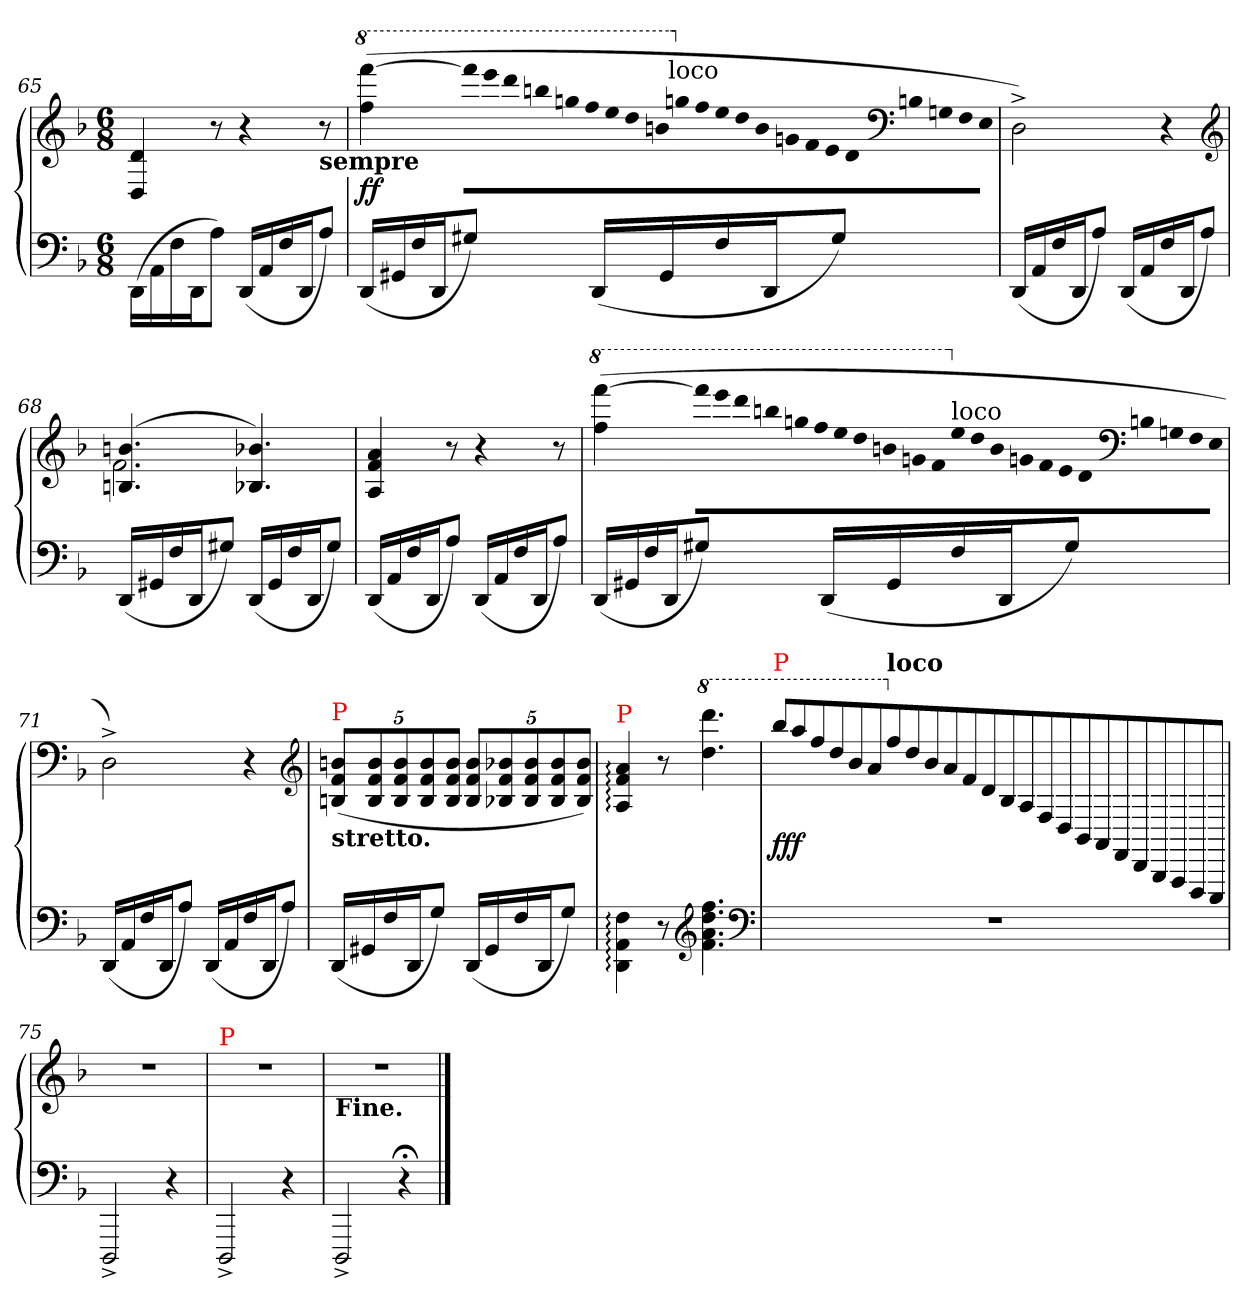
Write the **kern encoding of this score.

**kern	**kern	**dynam
*part1	*part1	*part1
*staff2	*staff1	*staff1/2
*clefF4	*clefG2	*
*k[b-]	*k[b-]	*
*d:	*d:	*
*M6/8	*M6/8	*
=65	=65	=65
(>16DD\LL	4d/ 4D/	.
16AA\	.	.
16F\	.	.
16DD\J	.	.
8AJ)	8r	.
(>16DDLL	4r	.
16AA	.	.
16F	.	.
16DDJ	.	.
!	!LO:TX:b:B:t=sempre	!
8AJ)	8r	.
=66	=66	=66
*	*8va	*
(<16DDLL	(>[4ffff 4fff	ff
16GG#X	.	.
16F	.	.
16DDJ	.	.
*	*Xtuplet	*
!	!LO:N:vis=8	!
8G#XJ)	44ffff!\L]	.
!	!LO:N:vis=8	!
.	44eeee!	.
!	!LO:N:vis=8	!
.	44dddd!	.
!	!LO:N:vis=8	!
.	44bbbn!	.
!	!LO:N:vis=8	!
.	44gggn!	.
!	!LO:N:vis=8	!
.	44fff!	.
(<16DDLL	.	.
!	!LO:N:vis=8	!
.	44eee!	.
!	!LO:N:vis=8	!
.	44ddd!	.
!	!LO:N:vis=8	!
.	44bbn!	.
16GG#	.	.
*	*X8va	*
!	!LO:TX:a:t=loco	!
!	!LO:N:vis=8	!
.	44ggn!	.
!	!LO:N:vis=8	!
.	44ff!	.
!	!LO:N:vis=8	!
16F	44ee!	.
!	!LO:N:vis=8	!
.	44dd!	.
!	!LO:N:vis=8	!
.	44b!	.
16DDJ	.	.
!	!LO:N:vis=8	!
.	44gn!	.
!	!LO:N:vis=8	!
.	44f!	.
!	!LO:N:vis=8	!
.	44e!	.
8G#J)	.	.
!	!LO:N:vis=8	!
.	44d!	.
*	*clefF4	*
!	!LO:N:vis=8	!
.	44Bn!	.
!	!LO:N:vis=8	!
.	44Gn!	.
!	!LO:N:vis=8	!
.	44F!	.
!	!LO:N:vis=8	!
.	44E!J	.
=67	=67	=67
(<16DDLL	2D^<)	.
16AA	.	.
16F	.	.
16DDJ	.	.
8AJ)	.	.
(<16DDLL	.	.
16AA	.	.
16F	4r	.
16DDJ	.	.
8AJ)	.	.
*	*clefG2	*
=68	=68	=68
*	*^	*
(<16DDLL	(>4.bn 4.Bn	2.f	.
16GG#X	.	.	.
16F	.	.	.
16DDJ	.	.	.
8G#XJ)	.	.	.
(<16DDLL	4.b-X 4.B-X)	.	.
16GG#	.	.	.
16F	.	.	.
16DDJ	.	.	.
8G#J)	.	.	.
*	*v	*v	*
=69	=69	=69
(<16DDLL	4a 4f 4A	.
16AA	.	.
16F	.	.
16DDJ	.	.
8AJ)	8r	.
(<16DDLL	4r	.
16AA	.	.
16F	.	.
16DDJ	.	.
8AJ)	8r	.
=70	=70	=70
*	*8va	*
(<16DDLL	(>[4ffff 4fff	.
16GG#X	.	.
16F	.	.
16DDJ	.	.
!	!LO:N:vis=8	!
8G#XJ)	44ffff!\L]	.
!	!LO:N:vis=8	!
.	44eeee!	.
!	!LO:N:vis=8	!
.	44dddd!	.
!	!LO:N:vis=8	!
.	44bbbn!	.
!	!LO:N:vis=8	!
.	44gggn!	.
!	!LO:N:vis=8	!
.	44fff!	.
(<16DDLL	.	.
!	!LO:N:vis=8	!
.	44eee!	.
!	!LO:N:vis=8	!
.	44ddd!	.
!	!LO:N:vis=8	!
.	44bbn!	.
16GG#	.	.
!	!LO:N:vis=8	!
.	44ggn!	.
!	!LO:N:vis=8	!
.	44ff!	.
*	*X8va	*
!	!LO:TX:a:t=loco	!
!	!LO:N:vis=8	!
16F	44ee!	.
!	!LO:N:vis=8	!
.	44dd!	.
!	!LO:N:vis=8	!
.	44b!	.
16DDJ	.	.
!	!LO:N:vis=8	!
.	44gn!	.
!	!LO:N:vis=8	!
.	44f!	.
!	!LO:N:vis=8	!
.	44e!	.
8G#J)	.	.
!	!LO:N:vis=8	!
.	44d!	.
*	*clefF4	*
!	!LO:N:vis=8	!
.	44Bn!	.
!	!LO:N:vis=8	!
.	44Gn!	.
!	!LO:N:vis=8	!
.	44F!	.
!	!LO:N:vis=8	!
.	44E!J	.
=71	=71	=71
(<16DDLL	2D^<)	.
16AA	.	.
16F	.	.
16DDJ	.	.
8AJ)	.	.
(<16DDLL	.	.
16AA	.	.
16F	4r	.
16DDJ	.	.
8AJ)	.	.
*	*clefG2	*
=72	=72	=72
*	*tuplet	*
*	*Xbrackettup	*
!	!LO:TX:b:B:t=stretto.	!
!	!LO:TX:a:color=red:t=P	!
(<16DDLL	(>40%3bn 40%3f 40%3BnLL	.
16GG#X	.	.
.	40%3b 40%3f 40%3B	.
16F	.	.
.	40%3b 40%3f 40%3B	.
16DDJ	.	.
.	40%3b 40%3f 40%3B	.
8GJ)	.	.
.	40%3b 40%3f 40%3BJJ	.
(<16DD/LL	40%3b 40%3f 40%3BLL	.
16GG#	.	.
.	40%3b-X 40%3f 40%3B-X	.
16F	.	.
.	40%3b- 40%3f 40%3B-	.
16DDJ	.	.
.	40%3b- 40%3f 40%3B-	.
8GJ)	.	.
.	40%3b- 40%3f 40%3B-JJ)	.
=73	=73	=73
!	!LO:TX:a:color=red:t=P	!
4F:\ 4AA:\ 4DD:\	4a:/ 4f:/ 4A:/	.
8r	8r	.
*clefG2	*	*
*	*8va	*
4.ff 4.dd 4.a 4.f	(>4.dddd 4.ddd	.
*clefF4	*	*
=74	=74	=74
!	!LO:TX:a:color=red:t=P	!
!	!LO:N:vis=8	!
2.r	32bbb-!\L	fff
!	!LO:N:vis=8	!
.	32aaa!\	.
!	!LO:N:vis=8	!
.	32fff!\	.
!	!LO:N:vis=8	!
.	32ddd!\	.
!	!LO:N:vis=8	!
.	32bb-!\	.
!	!LO:N:vis=8	!
.	32aa!\	.
*	*X8va	*
!	!LO:TX:a:B:t=loco	!
!	!LO:N:vis=8	!
.	32ff!\	.
!	!LO:N:vis=8	!
.	32dd!\	.
!	!LO:N:vis=8	!
.	32b-!\	.
!	!LO:N:vis=8	!
.	32a!\	.
!	!LO:N:vis=8	!
.	32f!\	.
!	!LO:N:vis=8	!
.	32d!\	.
!	!LO:N:vis=8	!
.	32B-!/	.
!	!LO:N:vis=8	!
.	32A!/	.
!	!LO:N:vis=8	!
.	32F!/	.
!	!LO:N:vis=8	!
.	32D!/	.
!	!LO:N:vis=8	!
.	32BB-!/	.
!	!LO:N:vis=8	!
.	32AA!/	.
!	!LO:N:vis=8	!
.	32FF!/	.
!	!LO:N:vis=8	!
.	32DD!/	.
!	!LO:N:vis=8	!
.	32BBB-!/	.
!	!LO:N:vis=8	!
.	32AAA!/	.
!	!LO:N:vis=8	!
.	32FFF!/	.
!	!LO:N:vis=8	!
.	32EEE!/J	.
=75	=75	=75
2DDD^>	2.r	.
4r	.	.
=76	=76	=76
!	!LO:TX:a:color=red:t=P	!
2DDD^>)	2.r	.
4r	.	.
=77	=77	=77
!	!LO:TX:b:B:t=Fine.	!
2DDD^>	2.r	.
4r;<	.	.
==	==	==
*-	*-	*-
